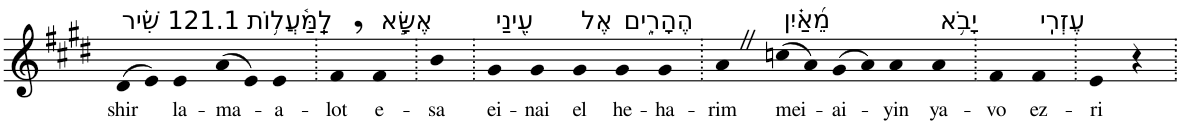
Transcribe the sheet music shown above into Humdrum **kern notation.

**kern	**text
*part1	*part1
*staff1	*staff1
*I"Piano	*
*I'Pno	*
*clefG2	*
*k[f#c#g#d#]	*
*E:	*
=1	=1
!LO:TX:a:t=121.1 שִׁ֗יר	!
!	!LO:LY:b
(>8d#	shir
8e)	.
!LO:TX:a:t=לַֽמַּ֫עֲל֥וֹת	!
!	!LO:LY:b
4e	la-
!	!LO:LY:b
(>8a	-ma-
8e)	.
!	!LO:LY:b
4e	-a-
=2.	=2.
!	!LO:LY:b
4f#,	-lot
!LO:TX:a:t=אֶשָּׂ֣א	!
!	!LO:LY:b
4f#	e-
=3.	=3.
!	!LO:LY:b
4b	-sa
=4.	=4.
!LO:TX:a:t=עֵ֭ינַי	!
!	!LO:LY:b
4g#	ei-
!	!LO:LY:b
4g#	-nai
!LO:TX:a:t=אֶל	!
!	!LO:LY:b
4g#	el
!LO:TX:a:t=הֶהָרִ֑ים	!
!	!LO:LY:b
4g#	he-
!	!LO:LY:b
4g#	-ha-
=5.	=5.
!	!LO:LY:b
4aZ	-rim
!LO:TX:a:t=מֵ֝אַ֗יִן	!
!	!LO:LY:b
(>8ccn	mei-
8a)	.
!	!LO:LY:b
(>8g#	-ai-
8a)	.
!	!LO:LY:b
4a	-yin
!LO:TX:a:t=יָבֹ֥א	!
!	!LO:LY:b
4a	ya-
=6.	=6.
!	!LO:LY:b
4f#	-vo
!LO:TX:a:t=עֶזְרִֽי	!
!	!LO:LY:b
4f#	ez-
=7.	=7.
!	!LO:LY:b
4e	-ri
4r	.
=.	=.
*-	*-
